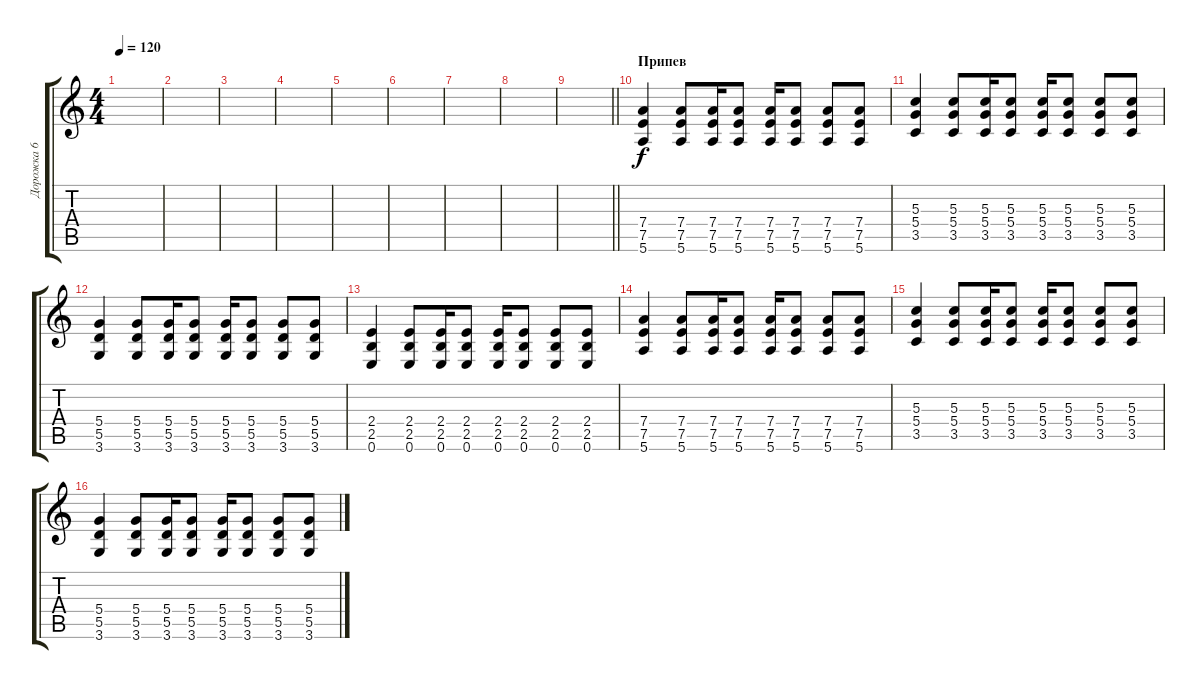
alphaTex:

\track ("Дорожка 6" "Дорожка 6") {instrument distortionguitar}
\staff {score tabs}
\tuning (E4 B3 G3 D3 A2 E2) {hide}
\ts (4 4)
\tempo 120
\clef g2
\ks c
|
|
|
|
|
|
|
|
\barLineRight lightlight
|
\section ("" "Припев")
(7.4 7.5 5.6).4 (7.4 7.5 5.6).8 (7.4 7.5 5.6).16 (7.4 7.5 5.6).8 (7.4 7.5 5.6).16 (7.4 7.5 5.6).8 (7.4 7.5 5.6).8 (7.4 7.5 5.6).8 |
(5.3 5.4 3.5).4 (5.3 5.4 3.5).8 (5.3 5.4 3.5).16 (5.3 5.4 3.5).8 (5.3 5.4 3.5).16 (5.3 5.4 3.5).8 (5.3 5.4 3.5).8 (5.3 5.4 3.5).8 |
(5.4 5.5 3.6).4 (5.4 5.5 3.6).8 (5.4 5.5 3.6).16 (5.4 5.5 3.6).8 (5.4 5.5 3.6).16 (5.4 5.5 3.6).8 (5.4 5.5 3.6).8 (5.4 5.5 3.6).8 |
(2.4 2.5 0.6).4 (2.4 2.5 0.6).8 (2.4 2.5 0.6).16 (2.4 2.5 0.6).8 (2.4 2.5 0.6).16 (2.4 2.5 0.6).8 (2.4 2.5 0.6).8 (2.4 2.5 0.6).8 |
(7.4 7.5 5.6).4 (7.4 7.5 5.6).8 (7.4 7.5 5.6).16 (7.4 7.5 5.6).8 (7.4 7.5 5.6).16 (7.4 7.5 5.6).8 (7.4 7.5 5.6).8 (7.4 7.5 5.6).8 |
(5.3 5.4 3.5).4 (5.3 5.4 3.5).8 (5.3 5.4 3.5).16 (5.3 5.4 3.5).8 (5.3 5.4 3.5).16 (5.3 5.4 3.5).8 (5.3 5.4 3.5).8 (5.3 5.4 3.5).8 |
(5.4 5.5 3.6).4 (5.4 5.5 3.6).8 (5.4 5.5 3.6).16 (5.4 5.5 3.6).8 (5.4 5.5 3.6).16 (5.4 5.5 3.6).8 (5.4 5.5 3.6).8 (5.4 5.5 3.6).8
